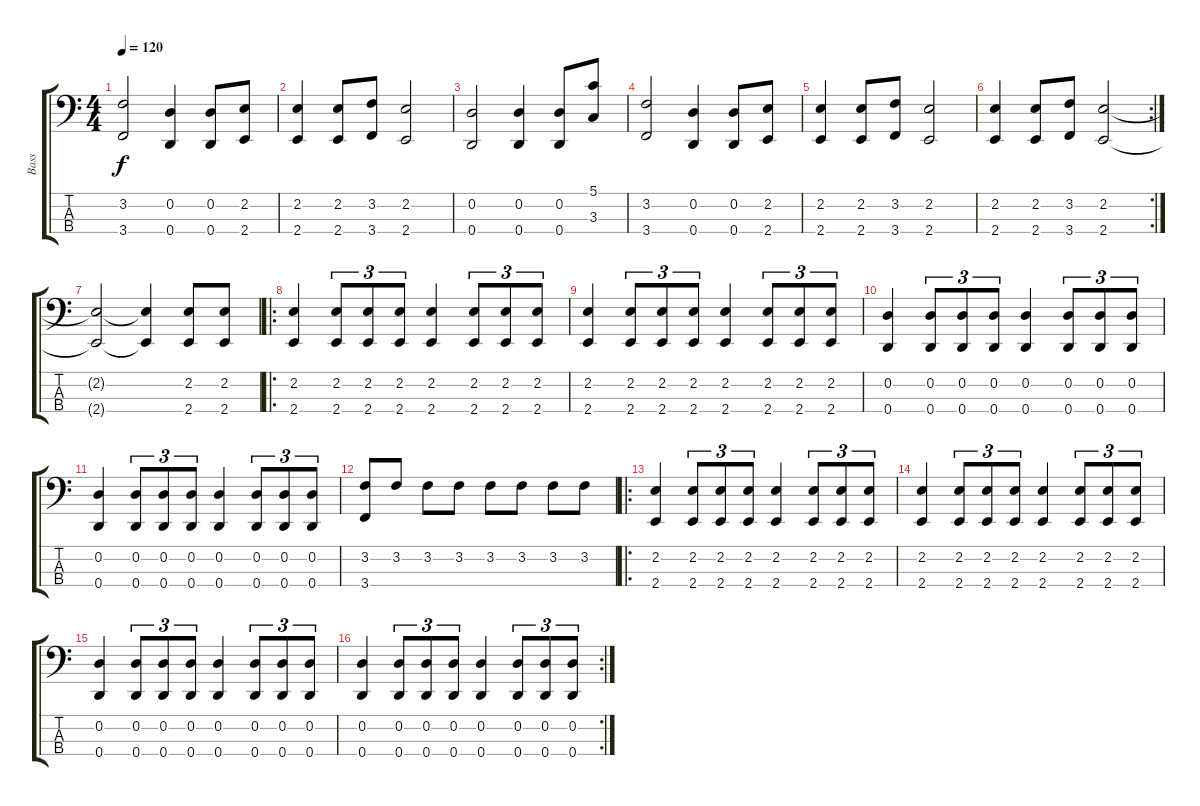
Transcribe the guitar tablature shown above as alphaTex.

\track ("Bass" "Bass") {instrument electricbasspick}
\staff {score tabs}
\tuning (G2 D2 A1 D1) {hide}
\ts (4 4)
\tempo 120
\clef f4
\ks c
(3.2 3.4).2{dy f} (0.2 0.4).4 (0.2 0.4).8 (2.2 2.4).8 |
(2.2 2.4).4 (2.2 2.4).8 (3.2 3.4).8 (2.2 2.4).2 |
(0.2 0.4).2 (0.2 0.4).4 (0.2 0.4).8 (5.1 3.3).8 |
(3.2 3.4).2 (0.2 0.4).4 (0.2 0.4).8 (2.2 2.4).8 |
(2.2 2.4).4 (2.2 2.4).8 (3.2 3.4).8 (2.2 2.4).2 |
\rc 2
(2.2 2.4).4 (2.2 2.4).8 (3.2 3.4).8 (2.2 2.4).2 |
(2.2{t} 2.4{t}).2 (2.2{t} 2.4{t}).4 (2.2 2.4).8 (2.2 2.4).8 |
\ro
(2.2 2.4).4 (2.2 2.4).8{tu (3 2)} (2.2 2.4).8{tu (3 2)} (2.2 2.4).8{tu (3 2)} (2.2 2.4).4 (2.2 2.4).8{tu (3 2)} (2.2 2.4).8{tu (3 2)} (2.2 2.4).8{tu (3 2)} |
(2.2 2.4).4 (2.2 2.4).8{tu (3 2)} (2.2 2.4).8{tu (3 2)} (2.2 2.4).8{tu (3 2)} (2.2 2.4).4 (2.2 2.4).8{tu (3 2)} (2.2 2.4).8{tu (3 2)} (2.2 2.4).8{tu (3 2)} |
(0.2 0.4).4 (0.2 0.4).8{tu (3 2)} (0.2 0.4).8{tu (3 2)} (0.2 0.4).8{tu (3 2)} (0.2 0.4).4 (0.2 0.4).8{tu (3 2)} (0.2 0.4).8{tu (3 2)} (0.2 0.4).8{tu (3 2)} |
(0.2 0.4).4 (0.2 0.4).8{tu (3 2)} (0.2 0.4).8{tu (3 2)} (0.2 0.4).8{tu (3 2)} (0.2 0.4).4 (0.2 0.4).8{tu (3 2)} (0.2 0.4).8{tu (3 2)} (0.2 0.4).8{tu (3 2)} |
(3.2 3.4).8 3.2.8 3.2.8 3.2.8 3.2.8 3.2.8 3.2.8 3.2.8 |
\ro
(2.2 2.4).4 (2.2 2.4).8{tu (3 2)} (2.2 2.4).8{tu (3 2)} (2.2 2.4).8{tu (3 2)} (2.2 2.4).4 (2.2 2.4).8{tu (3 2)} (2.2 2.4).8{tu (3 2)} (2.2 2.4).8{tu (3 2)} |
(2.2 2.4).4 (2.2 2.4).8{tu (3 2)} (2.2 2.4).8{tu (3 2)} (2.2 2.4).8{tu (3 2)} (2.2 2.4).4 (2.2 2.4).8{tu (3 2)} (2.2 2.4).8{tu (3 2)} (2.2 2.4).8{tu (3 2)} |
(0.2 0.4).4 (0.2 0.4).8{tu (3 2)} (0.2 0.4).8{tu (3 2)} (0.2 0.4).8{tu (3 2)} (0.2 0.4).4 (0.2 0.4).8{tu (3 2)} (0.2 0.4).8{tu (3 2)} (0.2 0.4).8{tu (3 2)} |
\rc 2
(0.2 0.4).4 (0.2 0.4).8{tu (3 2)} (0.2 0.4).8{tu (3 2)} (0.2 0.4).8{tu (3 2)} (0.2 0.4).4 (0.2 0.4).8{tu (3 2)} (0.2 0.4).8{tu (3 2)} (0.2 0.4).8{tu (3 2)}
